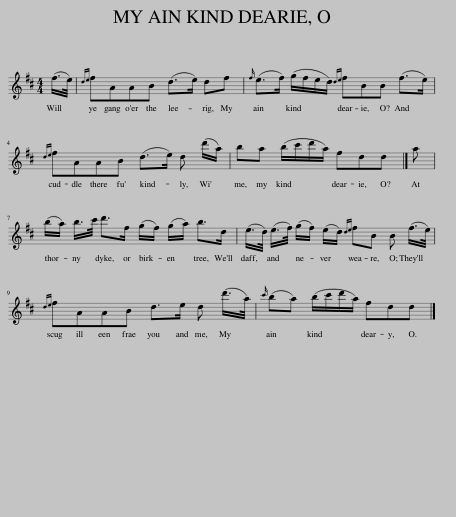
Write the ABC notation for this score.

X:1
L:1/8
M:4/4
I:linebreak $
K:D
V:1 treble
V:1
 (f/>e/) |{de} fAAB (d>e) df |{f} (e>f) (g/f/e/d/){de} fBB (f>e) |${de} fAAB (d>e) d (d'/a/) | ba (b/c'/d'/a/) fdd |] %5
 a |$ (b/a/) b/>c'/ d'>f (g/f/) (g/a/) b>d | (e/>d/) (e/>f/) (g/f/) (e/d/){de} fB B (f/>e/) |${de} fAAB d>e d (d'/>a/) |{c'} (ba) (b/c'/d'/a/) fdd |] %10
